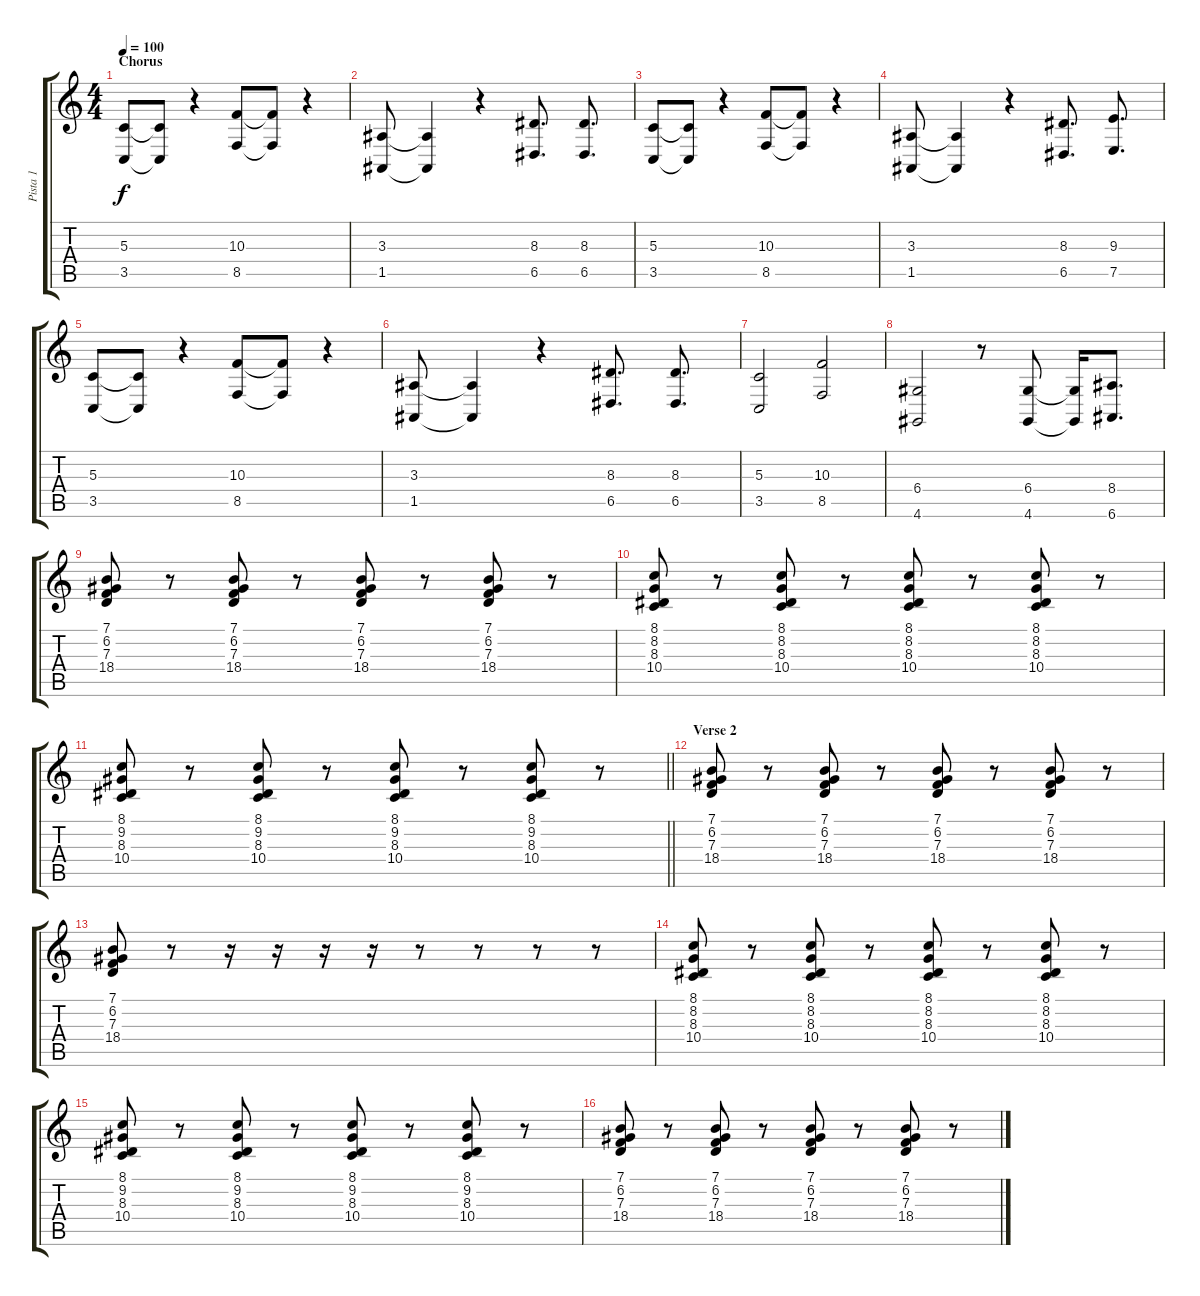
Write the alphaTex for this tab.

\track ("Pista 1" "Pista 1") {instrument acousticgrandpiano}
\staff {score tabs}
\tuning (E4 B3 G3 D3 A2 E2) {hide}
\ts (4 4)
\section ("" "Chorus")
\tempo 100
\clef g2
\ks c
(5.3 3.5).8{dy f volume 12} (5.3{t} 3.5{t}).8 r.4 (10.3 8.5).8 (10.3{t} 8.5{t}).8 r.4 |
(3.3 1.5).8 (3.3{t} 1.5{t}).4 r.4 (8.3 6.5).8{d} (8.3 6.5).8{d} |
(5.3 3.5).8 (5.3{t} 3.5{t}).8 r.4 (10.3 8.5).8 (10.3{t} 8.5{t}).8 r.4 |
(3.3 1.5).8 (3.3{t} 1.5{t}).4 r.4 (8.3 6.5).8{d} (9.3 7.5).8{d} |
(5.3 3.5).8{volume 12} (5.3{t} 3.5{t}).8 r.4 (10.3 8.5).8 (10.3{t} 8.5{t}).8 r.4 |
(3.3 1.5).8 (3.3{t} 1.5{t}).4 r.4 (8.3 6.5).8{d} (8.3 6.5).8{d} |
(5.3 3.5).2 (10.3 8.5).2 |
(6.4 4.6).2 r.8 (6.4 4.6).8{volume 9} (6.4{t} 4.6{t}).16 (8.4 6.6).8{d} |
(7.1 6.2 7.3 18.4).8 r.8 (7.1 6.2 7.3 18.4).8 r.8 (7.1 6.2 7.3 18.4).8 r.8 (7.1 6.2 7.3 18.4).8 r.8 |
(8.1 8.2 8.3 10.4).8 r.8 (8.1 8.2 8.3 10.4).8 r.8 (8.1 8.2 8.3 10.4).8 r.8 (8.1 8.2 8.3 10.4).8 r.8 |
\barLineRight lightlight
(8.1 9.2 8.3 10.4).8 r.8 (8.1 9.2 8.3 10.4).8 r.8 (8.1 9.2 8.3 10.4).8 r.8 (8.1 9.2 8.3 10.4).8 r.8 |
\section ("" "Verse 2")
(7.1 6.2 7.3 18.4).8 r.8 (7.1 6.2 7.3 18.4).8 r.8 (7.1 6.2 7.3 18.4).8 r.8 (7.1 6.2 7.3 18.4).8 r.8 |
(7.1 6.2 7.3 18.4).8 r.8 r.16 r.16 r.16 r.16 r.8 r.8 r.8 r.8 |
(8.1 8.2 8.3 10.4).8 r.8 (8.1 8.2 8.3 10.4).8 r.8 (8.1 8.2 8.3 10.4).8 r.8 (8.1 8.2 8.3 10.4).8 r.8 |
(8.1 9.2 8.3 10.4).8 r.8 (8.1 9.2 8.3 10.4).8 r.8 (8.1 9.2 8.3 10.4).8 r.8 (8.1 9.2 8.3 10.4).8 r.8 |
(7.1 6.2 7.3 18.4).8 r.8 (7.1 6.2 7.3 18.4).8 r.8 (7.1 6.2 7.3 18.4).8 r.8 (7.1 6.2 7.3 18.4).8 r.8
